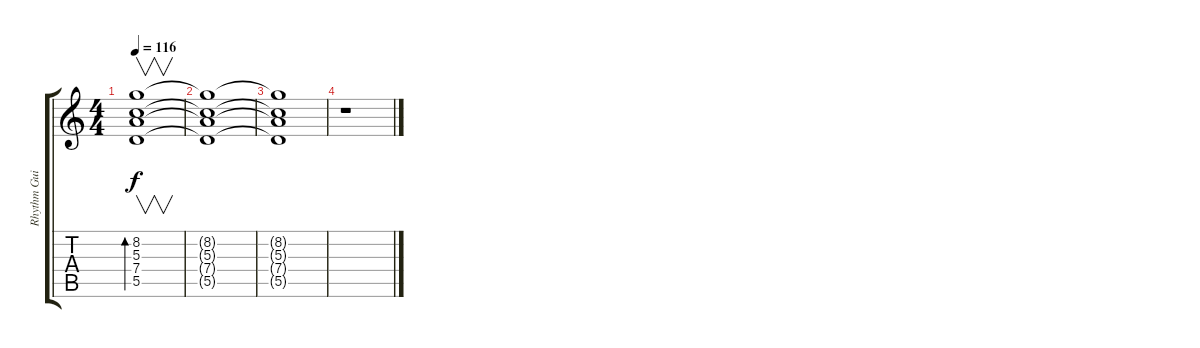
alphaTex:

\track ("Rhythm Guitar 2" "Rhythm Gui") {instrument overdrivenguitar}
\staff {score tabs}
\tuning (E4 B3 G3 D3 A2 E2) {hide}
\ts (4 4)
\tempo 116
\clef g2
\ks c
(8.2 5.3 7.4 5.5).1{v bd 480 dy f} |
(8.2{t} 5.3{t} 7.4{t} 5.5{t}).1 |
(8.2{t} 5.3{t} 7.4{t} 5.5{t}).1 |
r.1
